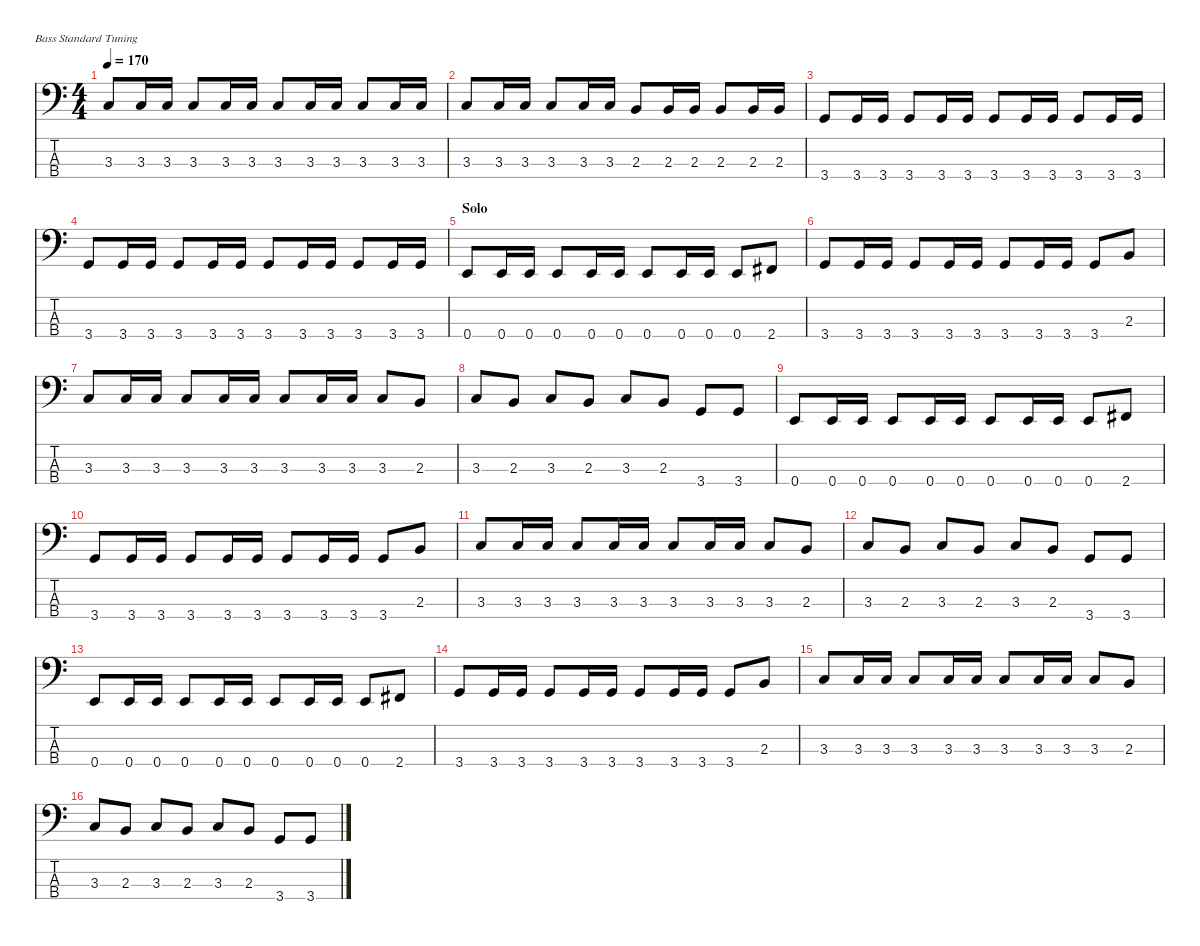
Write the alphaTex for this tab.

\defaultSystemsLayout 4
\hideDynamics
\bracketExtendMode nobrackets
\singleTrackTrackNamePolicy hidden
\multiTrackTrackNamePolicy hidden
\otherSystemsTrackNameOrientation horizontal
\track ("Steve" "el.bs.") {instrument electricbassfinger}
\staff {score tabs}
\tuning (G2 D2 A1 E1)
\ts (4 4)
\tempo 170
\clef f4
\ks c
3.3.8{dy f beam Up} 3.3.16{beam Up} 3.3.16{beam Up} 3.3.8{beam Up} 3.3.16{beam Up} 3.3.16{beam Up} 3.3.8{beam Up} 3.3.16{beam Up} 3.3.16{beam Up} 3.3.8{beam Up} 3.3.16{beam Up} 3.3.16{beam Up} |
3.3.8{beam Up} 3.3.16{beam Up} 3.3.16{beam Up} 3.3.8{beam Up} 3.3.16{beam Up} 3.3.16{beam Up} 2.3.8{beam Up} 2.3.16{beam Up} 2.3.16{beam Up} 2.3.8{beam Up} 2.3.16{beam Up} 2.3.16{beam Up} |
3.4.8{beam Up} 3.4.16{beam Up} 3.4.16{beam Up} 3.4.8{beam Up} 3.4.16{beam Up} 3.4.16{beam Up} 3.4.8{beam Up} 3.4.16{beam Up} 3.4.16{beam Up} 3.4.8{beam Up} 3.4.16{beam Up} 3.4.16{beam Up} |
3.4.8{beam Up} 3.4.16{beam Up} 3.4.16{beam Up} 3.4.8{beam Up} 3.4.16{beam Up} 3.4.16{beam Up} 3.4.8{beam Up} 3.4.16{beam Up} 3.4.16{beam Up} 3.4.8{beam Up} 3.4.16{beam Up} 3.4.16{beam Up} |
\section ("" "Solo")
0.4.8{beam Up} 0.4.16{beam Up} 0.4.16{beam Up} 0.4.8{beam Up} 0.4.16{beam Up} 0.4.16{beam Up} 0.4.8{beam Up} 0.4.16{beam Up} 0.4.16{beam Up} 0.4.8{beam Up} 2.4{acc #}.8{beam Up} |
3.4.8{beam Up} 3.4.16{beam Up} 3.4.16{beam Up} 3.4.8{beam Up} 3.4.16{beam Up} 3.4.16{beam Up} 3.4.8{beam Up} 3.4.16{beam Up} 3.4.16{beam Up} 3.4.8{beam Up} 2.3.8{beam Up} |
3.3.8{beam Up} 3.3.16{beam Up} 3.3.16{beam Up} 3.3.8{beam Up} 3.3.16{beam Up} 3.3.16{beam Up} 3.3.8{beam Up} 3.3.16{beam Up} 3.3.16{beam Up} 3.3.8{beam Up} 2.3.8{beam Up} |
3.3.8{beam Up} 2.3.8{beam Up} 3.3.8{beam Up} 2.3.8{beam Up} 3.3.8{beam Up} 2.3.8{beam Up} 3.4.8{beam Up} 3.4.8{beam Up} |
0.4.8{beam Up} 0.4.16{beam Up} 0.4.16{beam Up} 0.4.8{beam Up} 0.4.16{beam Up} 0.4.16{beam Up} 0.4.8{beam Up} 0.4.16{beam Up} 0.4.16{beam Up} 0.4.8{beam Up} 2.4{acc #}.8{beam Up} |
3.4.8{beam Up} 3.4.16{beam Up} 3.4.16{beam Up} 3.4.8{beam Up} 3.4.16{beam Up} 3.4.16{beam Up} 3.4.8{beam Up} 3.4.16{beam Up} 3.4.16{beam Up} 3.4.8{beam Up} 2.3.8{beam Up} |
3.3.8{beam Up} 3.3.16{beam Up} 3.3.16{beam Up} 3.3.8{beam Up} 3.3.16{beam Up} 3.3.16{beam Up} 3.3.8{beam Up} 3.3.16{beam Up} 3.3.16{beam Up} 3.3.8{beam Up} 2.3.8{beam Up} |
3.3.8{beam Up} 2.3.8{beam Up} 3.3.8{beam Up} 2.3.8{beam Up} 3.3.8{beam Up} 2.3.8{beam Up} 3.4.8{beam Up} 3.4.8{beam Up} |
0.4.8{beam Up} 0.4.16{beam Up} 0.4.16{beam Up} 0.4.8{beam Up} 0.4.16{beam Up} 0.4.16{beam Up} 0.4.8{beam Up} 0.4.16{beam Up} 0.4.16{beam Up} 0.4.8{beam Up} 2.4{acc #}.8{beam Up} |
3.4.8{beam Up} 3.4.16{beam Up} 3.4.16{beam Up} 3.4.8{beam Up} 3.4.16{beam Up} 3.4.16{beam Up} 3.4.8{beam Up} 3.4.16{beam Up} 3.4.16{beam Up} 3.4.8{beam Up} 2.3.8{beam Up} |
3.3.8{beam Up} 3.3.16{beam Up} 3.3.16{beam Up} 3.3.8{beam Up} 3.3.16{beam Up} 3.3.16{beam Up} 3.3.8{beam Up} 3.3.16{beam Up} 3.3.16{beam Up} 3.3.8{beam Up} 2.3.8{beam Up} |
3.3.8{beam Up} 2.3.8{beam Up} 3.3.8{beam Up} 2.3.8{beam Up} 3.3.8{beam Up} 2.3.8{beam Up} 3.4.8{beam Up} 3.4.8{beam Up}
